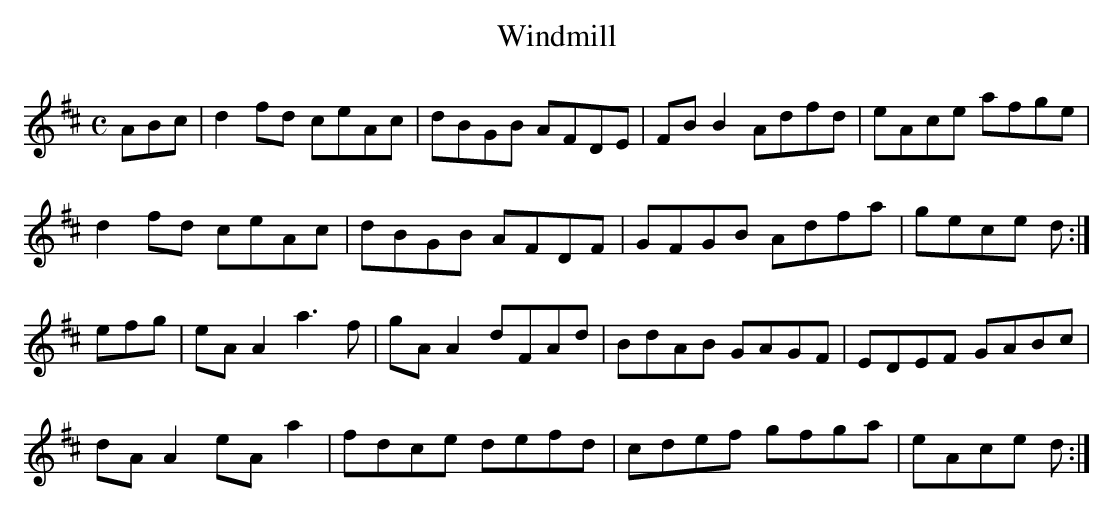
X:1
T:Windmill
M:C
L:1/8
K:D Major
ABc|d2fd ceAc|dBGB AFDE|FBB2 Adfd|eAce afge|!
d2fd ceAc|dBGB AFDF|GFGB Adfa|gece d:|!
efg|eAA2 a3f|gAA2 dFAd|BdAB GAGF|EDEF GABc|!
dAA2 eAa2|fdce defd|cdef gfga|eAce d:|!
